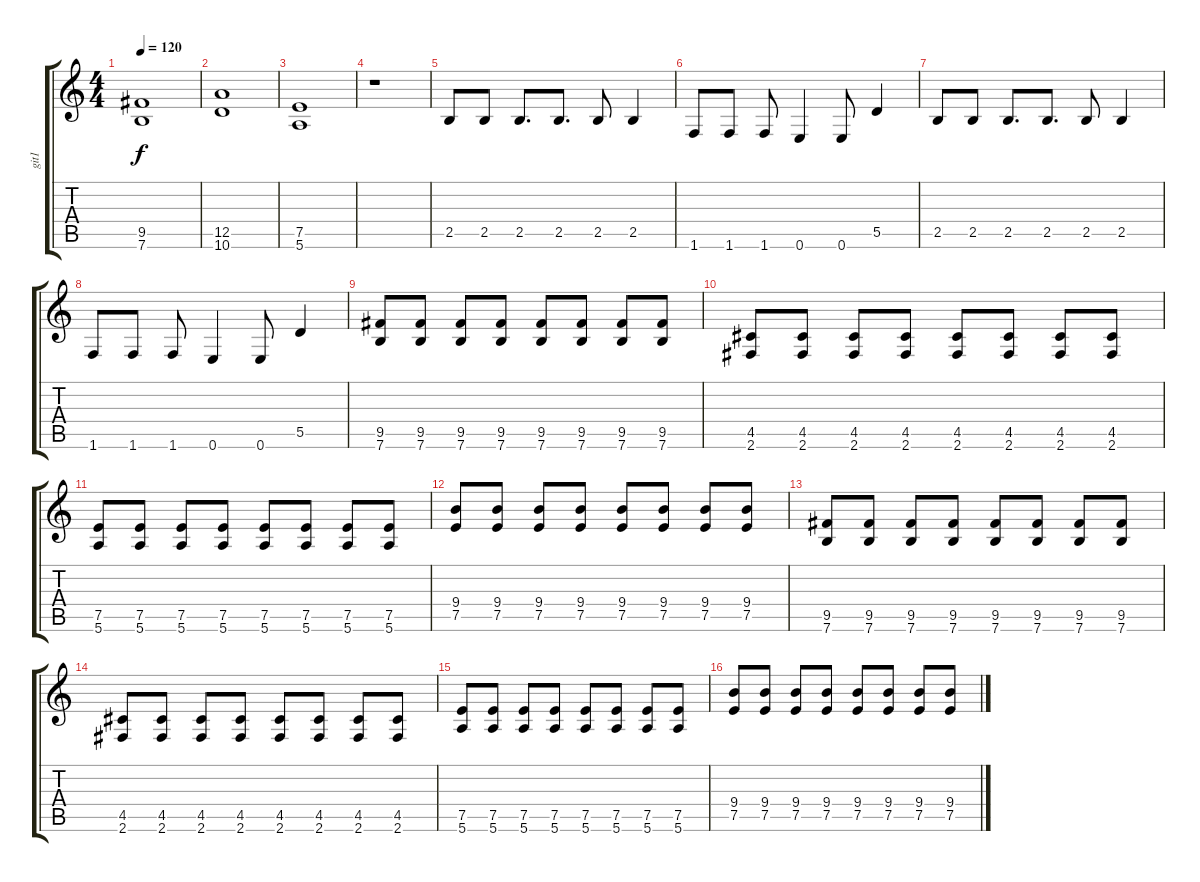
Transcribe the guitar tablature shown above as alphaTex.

\track ("git1" "git1") {instrument overdrivenguitar}
\staff {score tabs}
\tuning (E4 B3 G3 D3 A2 E2) {hide}
\ts (4 4)
\tempo 120
\clef g2
\ks c
(9.5 7.6).1{dy f} |
(12.5 10.6).1 |
(7.5 5.6).1 |
r.1 |
2.5.8 2.5.8 2.5.8{d} 2.5.8{d} 2.5.8 2.5.4 |
1.6.8 1.6.8 1.6.8 0.6.4 0.6.8 5.5.4 |
2.5.8 2.5.8 2.5.8{d} 2.5.8{d} 2.5.8 2.5.4 |
1.6.8 1.6.8 1.6.8 0.6.4 0.6.8 5.5.4 |
(9.5 7.6).8 (9.5 7.6).8 (9.5 7.6).8 (9.5 7.6).8 (9.5 7.6).8 (9.5 7.6).8 (9.5 7.6).8 (9.5 7.6).8 |
(4.5 2.6).8 (4.5 2.6).8 (4.5 2.6).8 (4.5 2.6).8 (4.5 2.6).8 (4.5 2.6).8 (4.5 2.6).8 (4.5 2.6).8 |
(7.5 5.6).8 (7.5 5.6).8 (7.5 5.6).8 (7.5 5.6).8 (7.5 5.6).8 (7.5 5.6).8 (7.5 5.6).8 (7.5 5.6).8 |
(9.4 7.5).8 (9.4 7.5).8 (9.4 7.5).8 (9.4 7.5).8 (9.4 7.5).8 (9.4 7.5).8 (9.4 7.5).8 (9.4 7.5).8 |
(9.5 7.6).8 (9.5 7.6).8 (9.5 7.6).8 (9.5 7.6).8 (9.5 7.6).8 (9.5 7.6).8 (9.5 7.6).8 (9.5 7.6).8 |
(4.5 2.6).8 (4.5 2.6).8 (4.5 2.6).8 (4.5 2.6).8 (4.5 2.6).8 (4.5 2.6).8 (4.5 2.6).8 (4.5 2.6).8 |
(7.5 5.6).8 (7.5 5.6).8 (7.5 5.6).8 (7.5 5.6).8 (7.5 5.6).8 (7.5 5.6).8 (7.5 5.6).8 (7.5 5.6).8 |
(9.4 7.5).8 (9.4 7.5).8 (9.4 7.5).8 (9.4 7.5).8 (9.4 7.5).8 (9.4 7.5).8 (9.4 7.5).8 (9.4 7.5).8
